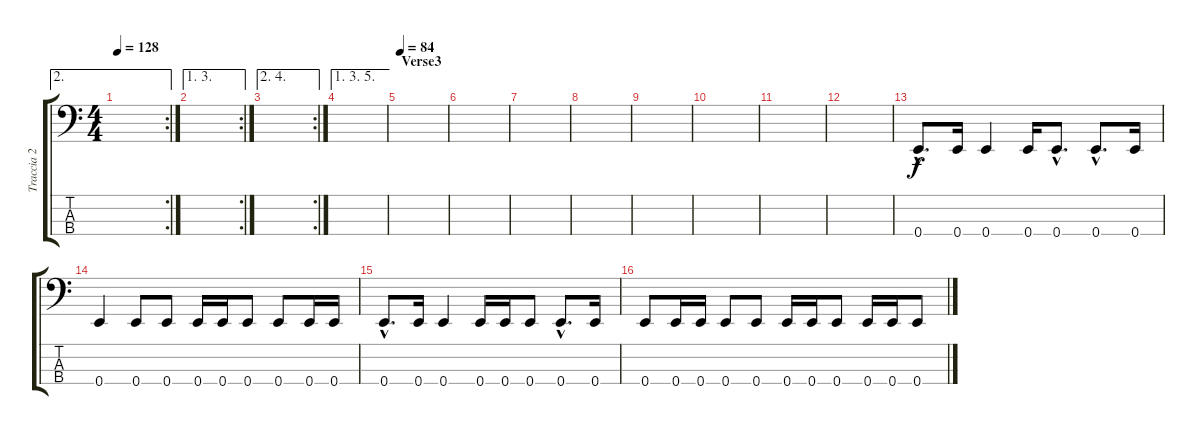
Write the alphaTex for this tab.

\track ("Traccia 2" "Traccia 2") {instrument electricbassfinger}
\staff {score tabs}
\tuning (G2 D2 A1 E1) {hide}
\ae 2
\rc 2
\ts (4 4)
\tempo 128
\clef f4
\ks c
|
\ae (1 3)
\rc 2
|
\ae (2 4)
\rc 2
|
\ae (1 3 5)
|
\section ("" "Verse3")
\tempo 84
|
|
|
|
|
|
|
|
0.4{hac}.8{d} 0.4.16 0.4.4 0.4.16 0.4{hac}.8{d} 0.4{hac}.8{d} 0.4.16 |
0.4.4 0.4.8 0.4.8 0.4.16 0.4.16 0.4.8 0.4.8 0.4.16 0.4.16 |
0.4{hac}.8{d} 0.4.16 0.4.4 0.4.16 0.4.16 0.4.8 0.4{hac}.8{d} 0.4.16 |
0.4.8 0.4.16 0.4.16 0.4.8 0.4.8 0.4.16 0.4.16 0.4.8 0.4.16 0.4.16 0.4.8
